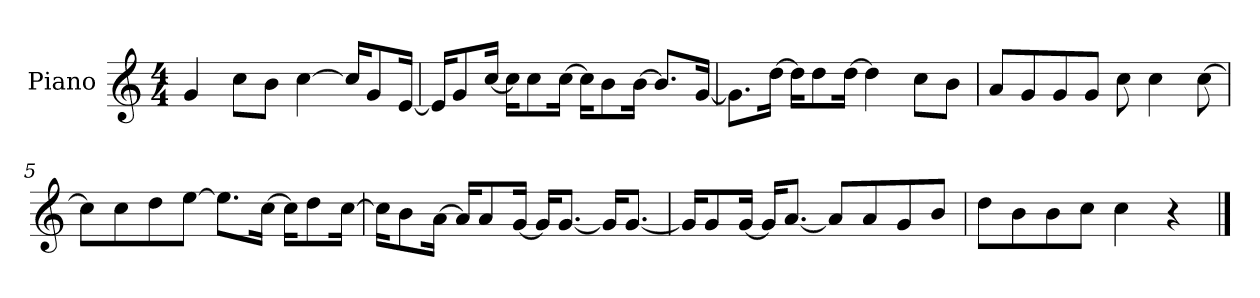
**kern
*part1
*staff1
*I"Piano
*I'P-no
*clefG2
*k[]
*M4/4
*MM90
=1
4g/
8cc\L
8b\J
[4cc\
16cc/KL]
8g/
[16e/Jk
=2
16e/KL]
8g/
[16cc/Jk
16cc\KL]
8cc\
[16cc\Jk
16cc\KL]
8b\
[16b\Jk
8.b/L]
[16g/Jk
=3
8.g\L]
[16dd\Jk
16dd\KL]
8dd\
[16dd\Jk
4dd\]
8cc\L
8b\J
=4
8a/L
8g/
8g/
8g/J
8cc\
4cc\
[8cc\
!!LO:LB:g=z
=5
8cc\L]
8cc\
8dd\
[8ee\J
8.ee\L]
[16cc\Jk
16cc\KL]
8dd\
[16cc\Jk
=6
16cc\KL]
8b\
[16a\Jk
16a/KL]
8a/
[16g/Jk
16g/KL]
[8.g/J
16g/KL]
[8.g/J
=7
16g/KL]
8g/
[16g/Jk
16g/KL]
[8.a/J
8a/L]
8a/
8g/
8b/J
=8
8dd\L
8b\
8b\
8cc\J
4cc\
4r
==
*-
